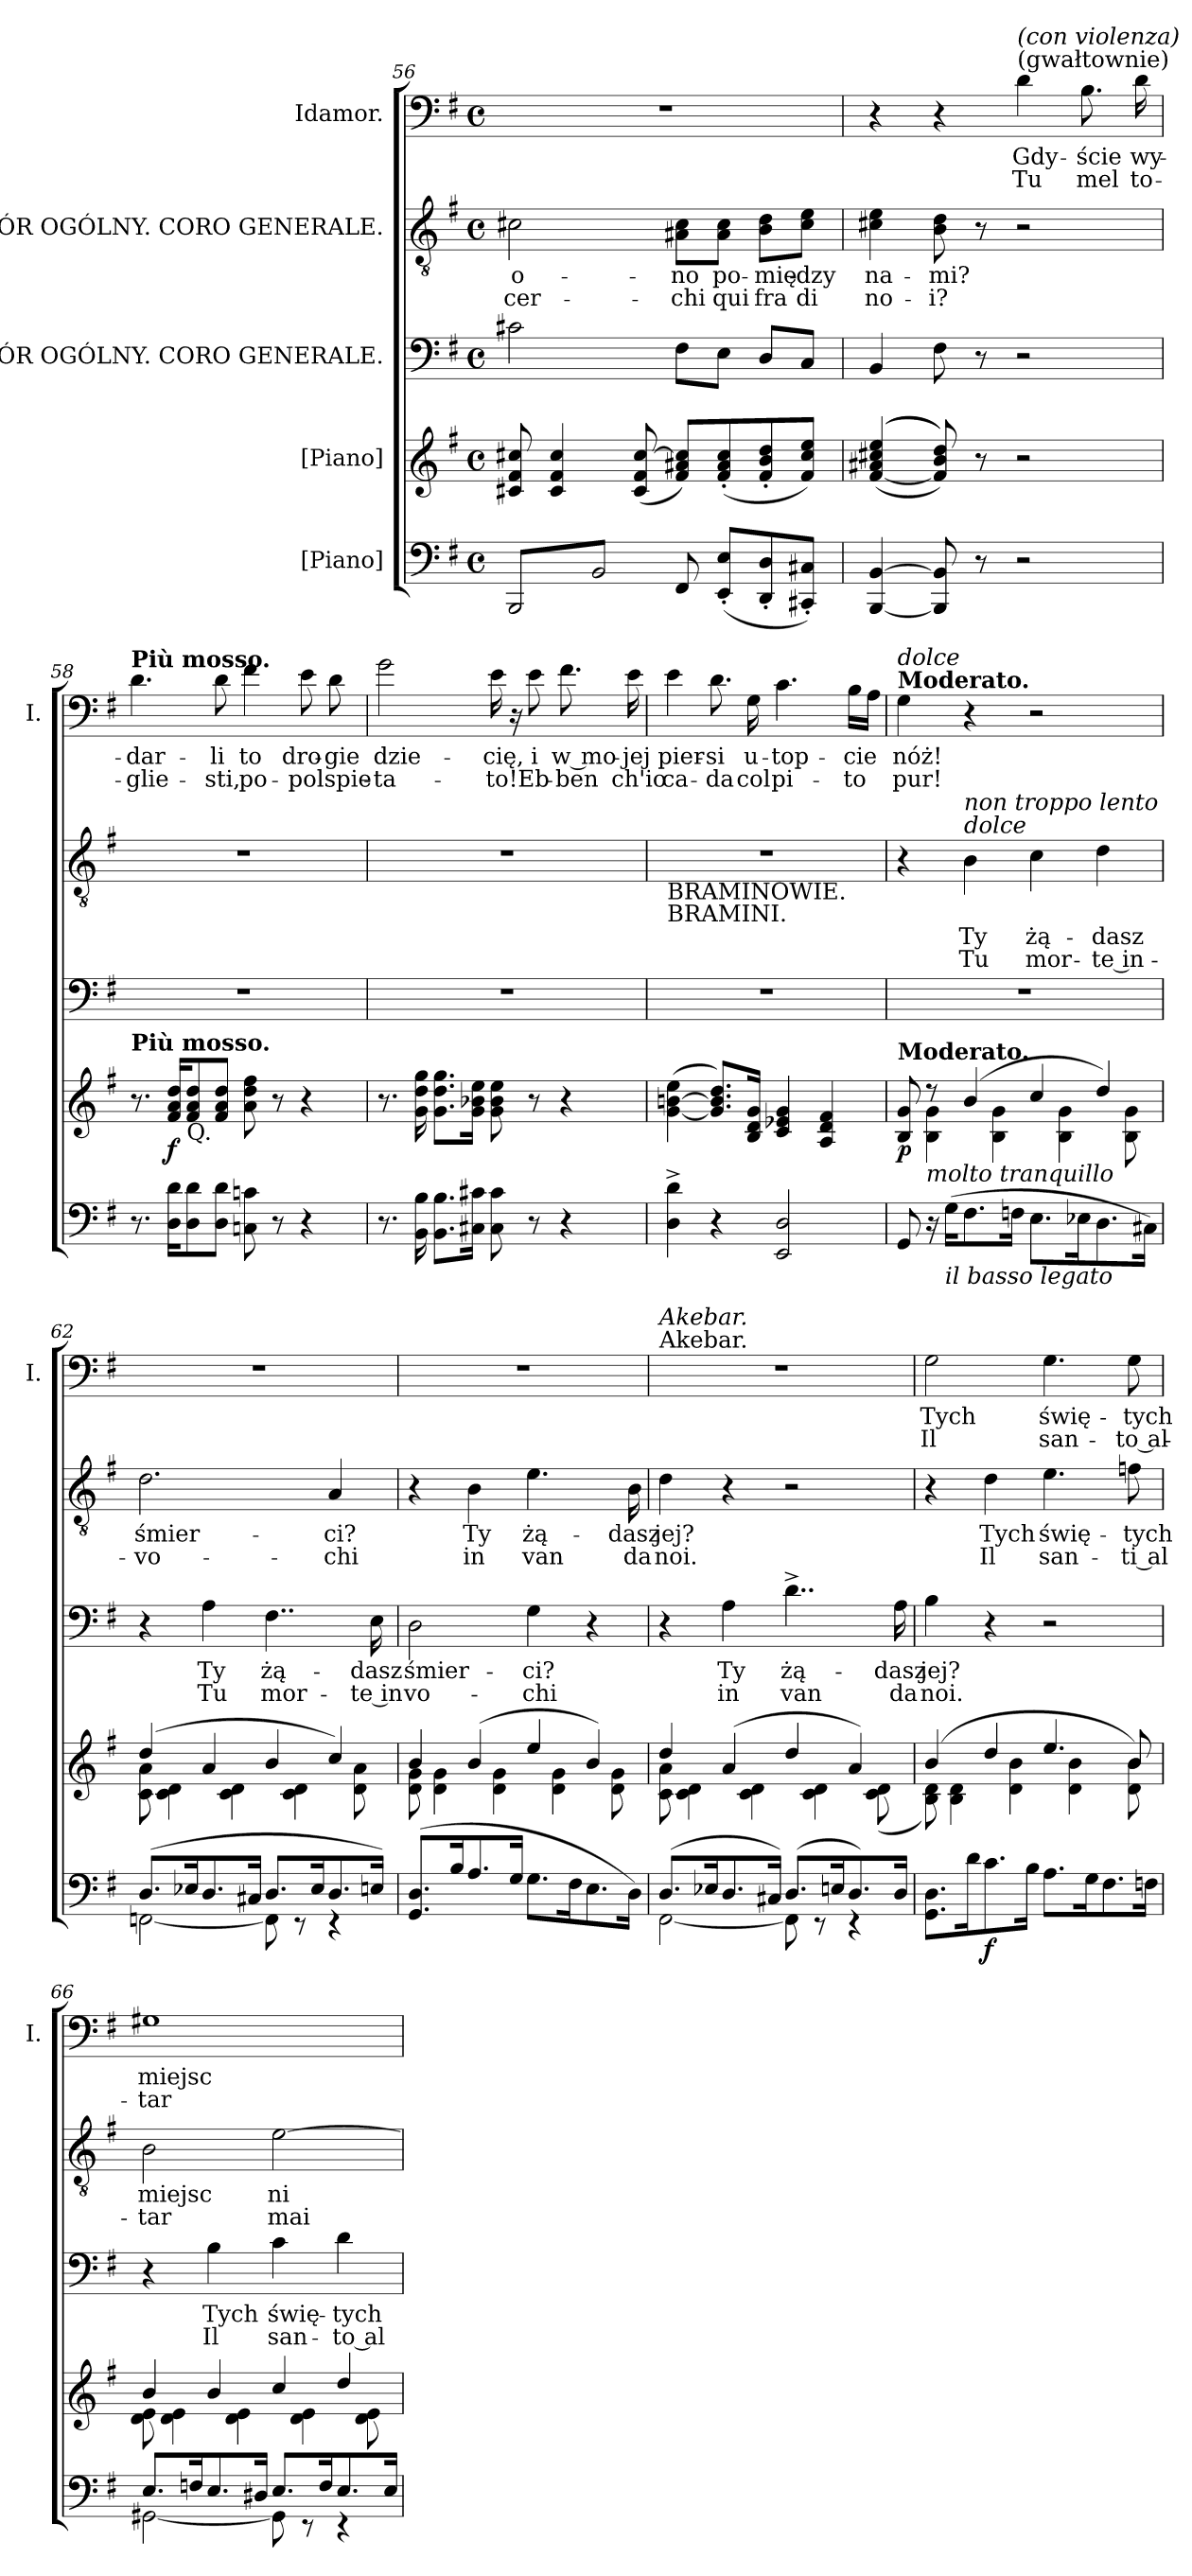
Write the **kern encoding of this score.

**kern	**dynam	**kern	**dynam	**kern	**text	**text	**kern	**text	**text	**kern	**text	**text
*part5	*part5	*part4	*part4	*part3	*part3	*part3	*part2	*part2	*part2	*part1	*part1	*part1
*staff5	*staff5	*staff4	*staff4	*staff3	*staff3	*staff3	*staff2	*staff2	*staff2	*staff1	*staff1	*staff1
*I"[Piano]	*	*I"[Piano]	*	*I"CHÓR OGÓLNY. CORO GENERALE.	*	*	*I"CHÓR OGÓLNY. CORO GENERALE.	*	*	*I"Idamor.	*	*
*	*	*	*	*	*	*	*	*	*	*I'I.	*	*
*clefF4	*	*clefG2	*	*clefF4	*	*	*clefGv2	*	*	*clefF4	*	*
*k[f#]	*	*k[f#]	*	*k[f#]	*	*	*k[f#]	*	*	*k[f#]	*	*
*M4/4	*	*M4/4	*	*M4/4	*	*	*M4/4	*	*	*M4/4	*	*
*met(c)	*	*met(c)	*	*met(c)	*	*	*met(c)	*	*	*met(c)	*	*
=56	=56	=56	=56	=56	=56	=56	=56	=56	=56	=56	=56	=56
*tremolo	*	*	*	*	*	*	*	*	*	*	*	*
8BBB/L	.	8c#X/ 8f#/ 8cc#X/	.	2c#X\	.	.	2c#X\	o-	-cer-	1r	.	.
8BB/	.	4c#/ 4f#/ 4cc#/	.	.	.	.	.	.	.	.	.	.
8BBB/	.	.	.	.	.	.	.	.	.	.	.	.
8BB/J	.	(8c#/ 8f#/ [8cc#/	.	.	.	.	.	.	.	.	.	.
*Xtremolo	*	*	*	*	*	*	*	*	*	*	*	*
8FF#/	.	8f#/ 8a#X/ 8cc#]/L)	.	8F#\L	.	.	8A#X\ 8c#\L	-no	-chi	.	.	.
(8EE'/ 8E'/L	.	(8f#'/ 8a#'/ 8cc#'/	.	8E\J	.	.	8A#\ 8c#\J	po-	qui	.	.	.
8DD'/ 8D'/	.	8f#'/ 8b'/ 8dd'/	.	8D/L	.	.	8B\ 8d\L	-mię-	fra	.	.	.
8CC#X'/ 8C#X'/J)	.	8f#/ 8cc#/ 8ee/J)	.	8C/J	.	.	8c#\ 8e\J	-dzy	di	.	.	.
=57	=57	=57	=57	=57	=57	=57	=57	=57	=57	=57	=57	=57
[4BBB/ [4BB/	.	(>(>(>[4f#/ 4a#X/ 4cc#X/ 4ee/	.	4BB/	.	.	4c#X\ 4e\	na-	no-	4r	.	.
8BBB]/ 8BB]/	.	8f#]/ 8b/ 8dd/)))	.	8F#\	.	.	8B\ 8d\	-mi?	-i?	4r	.	.
8r	.	8r	.	8r	.	.	8r	.	.	.	.	.
!	!	!	!	!	!	!	!	!	!	!LO:TX:a:t=(gwałtownie)	!	!
!	!	!	!	!	!	!	!	!	!	!LO:TX:a:i:t=(con violenza)	!	!
2r	.	2r	.	2r	.	.	2r	.	.	4d\	Gdy-	Tu
.	.	.	.	.	.	.	.	.	.	8.B\	-ście	mel
.	.	.	.	.	.	.	.	.	.	16d\	wy-	to-
=58	=58	=58	=58	=58	=58	=58	=58	=58	=58	=58	=58	=58
!	!	!	!	!	!	!	!	!	!	!LO:TX:a:B:t=Più mosso.	!	!
!	!	!LO:TX:a:B:t=Più mosso.	!	!	!	!	!	!	!	!	!	!
8.r	.	8.r	.	1r	.	.	1r	.	.	4.d\	-dar-	-glie-
16D\ 16d\KL	.	16f#/ 16a/ 16dd/KL	f	.	.	.	.	.	.	.	.	.
!	!	!LO:TX:b:t=Q.	!	!	!	!	!	!	!	!	!	!
8D\ 8d\	.	8f#/ 8a/ 8dd/	.	.	.	.	.	.	.	.	.	.
8D\ 8d\J	.	8f#/ 8a/ 8dd/J	.	.	.	.	.	.	.	8d\	-li	-sti,
8Cn\ 8cn\	.	8a\ 8dd\ 8ff#\	.	.	.	.	.	.	.	4f#\	to	po-
8r	.	8r	.	.	.	.	.	.	.	.	.	.
4r	.	4r	.	.	.	.	.	.	.	8e\	dro-	-pol
.	.	.	.	.	.	.	.	.	.	8d\	-gie	spie-
=59	=59	=59	=59	=59	=59	=59	=59	=59	=59	=59	=59	=59
8.r	.	8.r	.	1r	.	.	1r	.	.	2g\	dzie-	-ta-
16BB\ 16B\	.	16g\ 16dd\ 16gg\	.	.	.	.	.	.	.	.	.	.
8.BB\ 8.B\L	.	8.g\ 8.dd\ 8.gg\L	.	.	.	.	.	.	.	.	.	.
16C#X\ 16c#X\Jk	.	16g\ 16b-X\ 16ee\Jk	.	.	.	.	.	.	.	.	.	.
8C#\ 8c#\	.	8g\ 8b-\ 8ee\	.	.	.	.	.	.	.	16e\	-cię,	-to!
.	.	.	.	.	.	.	.	.	.	16r	.	.
8r	.	8r	.	.	.	.	.	.	.	8e\	i	Eb-
4r	.	4r	.	.	.	.	.	.	.	8.f#\	w mo-	-ben
.	.	.	.	.	.	.	.	.	.	16e\	-jej	ch'io
=60	=60	=60	=60	=60	=60	=60	=60	=60	=60	=60	=60	=60
!	!	!	!	!	!	!	!LO:TX:b:t=BRAMINOWIE.\nBRAMINI.	!	!	!	!	!
4D^\ 4d^\	.	([4g\ [4bn\ 4ee\	.	1r	.	.	1r	.	.	4e\	pier-	ca-
4r	.	8.g]/ 8.b]/ 8.dd/L)	.	.	.	.	.	.	.	8.d\	-si	-da
.	.	16B/ 16d/ 16g/Jk	.	.	.	.	.	.	.	16G\	u-	col
2EE/ 2D/	.	4c/ 4e-X/ 4g/	.	.	.	.	.	.	.	4.c\	-top-	pi-
.	.	4A/ 4d/ 4f#/	.	.	.	.	.	.	.	.	.	.
.	.	.	.	.	.	.	.	.	.	16B\LL	-cie	-to
.	.	.	.	.	.	.	.	.	.	16A\JJ	.	.
=61	=61	=61	=61	=61	=61	=61	=61	=61	=61	=61	=61	=61
*	*	*^	*	*	*	*	*	*	*	*	*	*
!	!	!	!	!	!	!	!	!	!	!	!LO:TX:a:B:t=Moderato.	!	!
!	!	!	!	!	!	!	!	!	!	!	!LO:TX:a:i:t=dolce	!	!
!	!	!LO:TX:a:B:t=Moderato.	!	!	!	!	!	!	!	!	!	!	!
8GG/	.	8B/ 8g/	8ryy	p	1r	.	.	4r	.	.	4G\	nóż!	pur!
!	!	!LO:TX:b:i:t=molto tranquillo	!	!	!	!	!	!	!	!	!	!	!
16r	.	8r	4B\ 4g\	.	.	.	.	.	.	.	.	.	.
!LO:TX:b:i:t=il basso legato	!	!	!	!	!	!	!	!	!	!	!	!	!
(16G\KL	.	.	.	.	.	.	.	.	.	.	.	.	.
!	!	!	!	!	!	!	!	!LO:TX:a:i:t=dolce	!	!	!	!	!
!	!	!	!	!	!	!	!	!LO:TX:a:i:t=non troppo lento	!	!	!	!	!
8.F#\	.	(4b/	.	.	.	.	.	4B\	Ty	Tu	4r	.	.
.	.	.	4B\ 4g\	.	.	.	.	.	.	.	.	.	.
16Fn\Jk	.	.	.	.	.	.	.	.	.	.	.	.	.
8.E\L	.	4cc/	.	.	.	.	.	4c\	żą-	mor-	2r	.	.
.	.	.	4B\ 4g\	.	.	.	.	.	.	.	.	.	.
16E-X\K	.	.	.	.	.	.	.	.	.	.	.	.	.
8.D\	.	4dd/)	.	.	.	.	.	4d\	-dasz	-te in-	.	.	.
.	.	.	8B\ 8g\	.	.	.	.	.	.	.	.	.	.
16C#X\Jk)	.	.	.	.	.	.	.	.	.	.	.	.	.
=62	=62	=62	=62	=62	=62	=62	=62	=62	=62	=62	=62	=62	=62
*^	*	*	*	*	*	*	*	*	*	*	*	*	*
(8.D/L	[2FFn\	.	(4dd/	8c\ 8a\	.	4r	.	.	2.d\	śmier-	-vo-	1r	.	.
.	.	.	.	4c\ 4d\	.	.	.	.	.	.	.	.	.	.
16E-X/K	.	.	.	.	.	.	.	.	.	.	.	.	.	.
8.D/	.	.	4a/	.	.	4A\	Ty	Tu	.	.	.	.	.	.
.	.	.	.	4c\ 4d\	.	.	.	.	.	.	.	.	.	.
16C#X/Jk	.	.	.	.	.	.	.	.	.	.	.	.	.	.
8.D/L	8FF\]	.	4b/	.	.	4..F#\	żą-	mor-	.	.	.	.	.	.
.	8r	.	.	4c\ 4d\	.	.	.	.	.	.	.	.	.	.
16E-/K	.	.	.	.	.	.	.	.	.	.	.	.	.	.
8.D/	4r	.	4cc/)	.	.	.	.	.	4A/	-ci?	-chi	.	.	.
.	.	.	.	8d\ 8a\	.	.	.	.	.	.	.	.	.	.
16En/Jk)	.	.	.	.	.	16E\	-dasz	-te in	.	.	.	.	.	.
*v	*v	*	*	*	*	*	*	*	*	*	*	*	*	*
=63	=63	=63	=63	=63	=63	=63	=63	=63	=63	=63	=63	=63	=63
(8.GG/ 8.D/L	.	4b/	8d\ 8g\	.	2D\	śmier-	vo-	4r	.	.	1r	.	.
.	.	.	4d\ 4g\	.	.	.	.	.	.	.	.	.	.
16B/K	.	.	.	.	.	.	.	.	.	.	.	.	.
8.A/	.	(4b/	.	.	.	.	.	4B\	Ty	in	.	.	.
.	.	.	4d\ 4g\	.	.	.	.	.	.	.	.	.	.
16G/Jk	.	.	.	.	.	.	.	.	.	.	.	.	.
!	!	!	!	!	!	!	!	!LO:N:vis=4.	!	!	!	!	!
8.G\L	.	4ee/	.	.	4G\	-ci?	-chi	4..e\	żą-	van	.	.	.
.	.	.	4d\ 4g\	.	.	.	.	.	.	.	.	.	.
16F#\K	.	.	.	.	.	.	.	.	.	.	.	.	.
8.E\	.	4b/)	.	.	4r	.	.	.	.	.	.	.	.
.	.	.	8d\ 8g\	.	.	.	.	.	.	.	.	.	.
16D\Jk)	.	.	.	.	.	.	.	16B\	-dasz	da	.	.	.
=64	=64	=64	=64	=64	=64	=64	=64	=64	=64	=64	=64	=64	=64
*^	*	*	*	*	*	*	*	*	*	*	*	*	*
!	!	!	!	!	!	!	!	!	!	!	!	!LO:TX:a:t=Akebar.	!	!
!	!	!	!	!	!	!	!	!	!	!	!	!LO:TX:a:i:t=Akebar.	!	!
(8.D/L	[2FF#\	.	4dd/	8c\ 8a\	.	4r	.	.	4d\	jej?	noi.	1r	.	.
.	.	.	.	4c\ 4d\	.	.	.	.	.	.	.	.	.	.
16E-X/K	.	.	.	.	.	.	.	.	.	.	.	.	.	.
8.D/	.	.	(4a/	.	.	4A\	Ty	in	4r	.	.	.	.	.
.	.	.	.	4c\ 4d\	.	.	.	.	.	.	.	.	.	.
16C#X/Jk)	.	.	.	.	.	.	.	.	.	.	.	.	.	.
(8.D/L	8FF#\]	.	4dd/	.	.	4..d^\	żą-	van	2r	.	.	.	.	.
.	8r	.	.	4c\ 4d\	.	.	.	.	.	.	.	.	.	.
16En/K	.	.	.	.	.	.	.	.	.	.	.	.	.	.
8.D/)	4r	.	4a/)	.	.	.	.	.	.	.	.	.	.	.
.	.	.	.	(8c\ 8d\	.	.	.	.	.	.	.	.	.	.
16D/Jk	.	.	.	.	.	16A\	-dasz	da	.	.	.	.	.	.
*v	*v	*	*	*	*	*	*	*	*	*	*	*	*	*
=65	=65	=65	=65	=65	=65	=65	=65	=65	=65	=65	=65	=65	=65
8.GG\ 8.D\L	.	(4b/	8B\ 8d\)	.	4B\	jej?	noi.	4r	.	.	2G\	Tych	Il
.	.	.	4B\ 4d\	.	.	.	.	.	.	.	.	.	.
16d\K	.	.	.	.	.	.	.	.	.	.	.	.	.
!	!LO:DY:b	!	!	!	!	!	!	!	!	!	!	!	!
8.c\	f	4dd/	.	.	4r	.	.	4d\	Tych	Il	.	.	.
.	.	.	4d\ 4b\	.	.	.	.	.	.	.	.	.	.
16B\Jk	.	.	.	.	.	.	.	.	.	.	.	.	.
8.A\L	.	4.ee/	.	.	2r	.	.	4.e\	świę-	san-	4.G\	świę-	san-
.	.	.	4d\ 4b\	.	.	.	.	.	.	.	.	.	.
16G\K	.	.	.	.	.	.	.	.	.	.	.	.	.
8.F#\	.	.	.	.	.	.	.	.	.	.	.	.	.
.	.	8b/)	8d\ 8b\	.	.	.	.	8fn\	-tych	-ti al-	8G\	-tych	-to al-
16Fn\Jk	.	.	.	.	.	.	.	.	.	.	.	.	.
=66	=66	=66	=66	=66	=66	=66	=66	=66	=66	=66	=66	=66	=66
*^	*	*	*	*	*	*	*	*	*	*	*	*	*
8.E/L	[2GG#X\	.	4b/	8d\ 8e\	.	4r	.	.	2B\	miejsc	-tar	1G#X	miejsc	-tar-
.	.	.	.	4d\ 4e\	.	.	.	.	.	.	.	.	.	.
16Fn/K	.	.	.	.	.	.	.	.	.	.	.	.	.	.
8.E/	.	.	4b/	.	.	4B\	Tych	Il	.	.	.	.	.	.
.	.	.	.	4d\ 4e\	.	.	.	.	.	.	.	.	.	.
16D#X/Jk	.	.	.	.	.	.	.	.	.	.	.	.	.	.
8.E/L	8GG#\]	.	4cc/	.	.	4c\	świę-	san-	[2e\	ni-	mai	.	.	.
.	8r	.	.	4d\ 4e\	.	.	.	.	.	.	.	.	.	.
16F/K	.	.	.	.	.	.	.	.	.	.	.	.	.	.
8.E/	4r	.	4dd/	.	.	4d\	-tych	-to al-	.	.	.	.	.	.
.	.	.	.	8d\ 8e\	.	.	.	.	.	.	.	.	.	.
16E/Jk	.	.	.	.	.	.	.	.	.	.	.	.	.	.
*v	*v	*	*	*	*	*	*	*	*	*	*	*	*	*
*	*	*v	*v	*	*	*	*	*	*	*	*	*	*
=	=	=	=	=	=	=	=	=	=	=	=	=
*-	*-	*-	*-	*-	*-	*-	*-	*-	*-	*-	*-	*-
